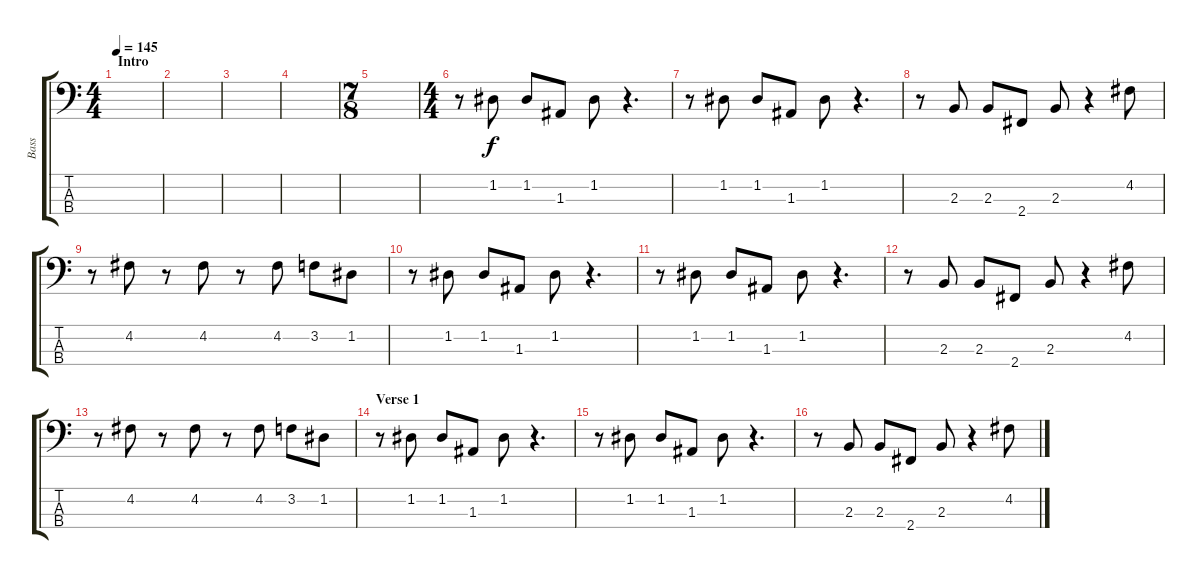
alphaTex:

\track ("Bass" "Bass") {instrument electricbassfinger}
\staff {score tabs}
\tuning (G2 D2 A1 E1) {hide}
\ts (4 4)
\section ("" "Intro")
\tempo 145
\clef f4
\ks c
|
|
|
|
\ts (7 8)
|
\ts (4 4)
r.8 1.2.8 1.2.8 1.3.8 1.2.8 r.4{d} |
r.8 1.2.8 1.2.8 1.3.8 1.2.8 r.4{d} |
r.8 2.3.8 2.3.8 2.4.8 2.3.8 r.4 4.2.8 |
r.8 4.2.8 r.8 4.2.8 r.8 4.2.8 3.2.8 1.2.8 |
r.8 1.2.8 1.2.8 1.3.8 1.2.8 r.4{d} |
r.8 1.2.8 1.2.8 1.3.8 1.2.8 r.4{d} |
r.8 2.3.8 2.3.8 2.4.8 2.3.8 r.4 4.2.8 |
r.8 4.2.8 r.8 4.2.8 r.8 4.2.8 3.2.8 1.2.8 |
\section ("" "Verse 1")
r.8 1.2.8 1.2.8 1.3.8 1.2.8 r.4{d} |
r.8 1.2.8 1.2.8 1.3.8 1.2.8 r.4{d} |
r.8 2.3.8 2.3.8 2.4.8 2.3.8 r.4 4.2.8
